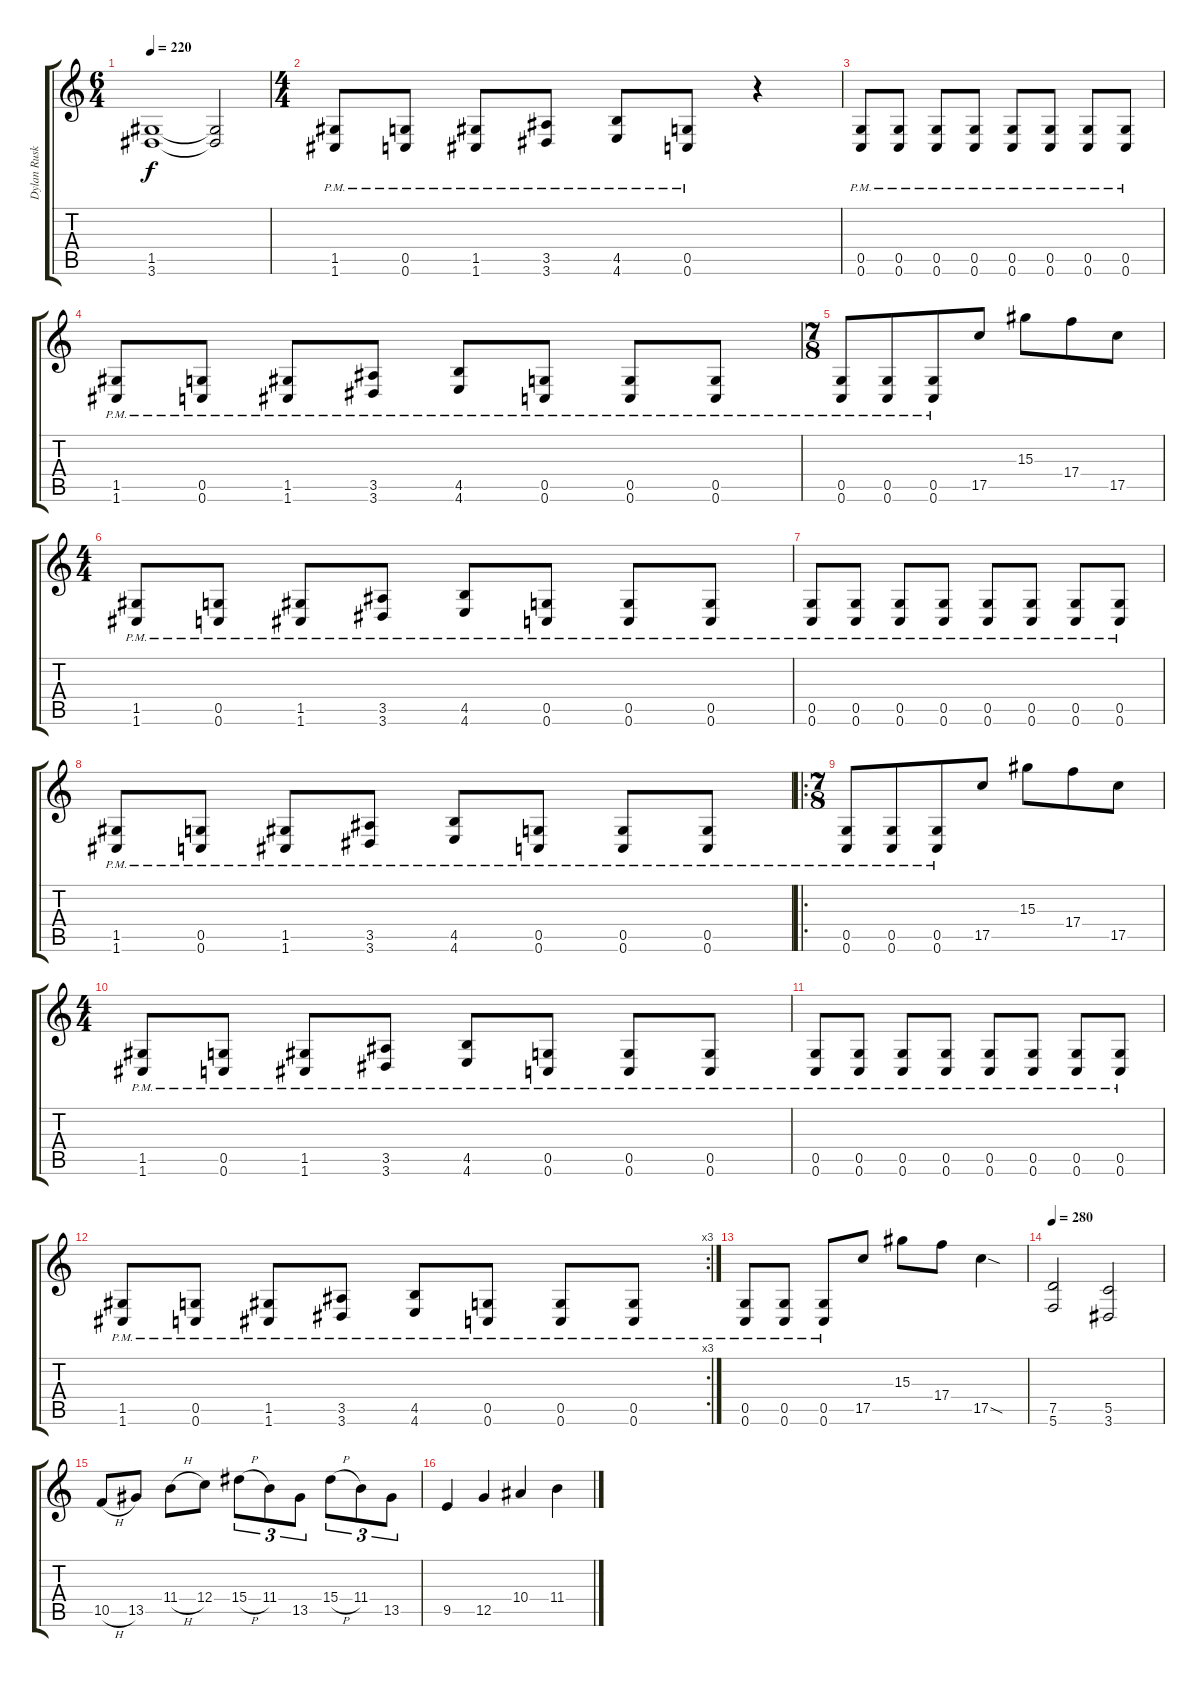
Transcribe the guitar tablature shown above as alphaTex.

\track ("Dylan Ruskin" "Dylan Rusk") {instrument distortionguitar}
\staff {score tabs}
\tuning (D4 A3 F3 C3 G2 C2) {hide}
\ts (6 4)
\tempo 220
\clef g2
\ks c
(1.5 3.6).1{dy f} (1.5{t} 3.6{t}).2 |
\ts (4 4)
(1.5{pm} 1.6{pm}).8 (0.5{pm} 0.6{pm}).8 (1.5{pm} 1.6{pm}).8 (3.5{pm} 3.6{pm}).8 (4.5{pm} 4.6{pm}).8 (0.5{pm} 0.6{pm}).8 r.4 |
(0.5{pm} 0.6{pm}).8 (0.5{pm} 0.6{pm}).8 (0.5{pm} 0.6{pm}).8 (0.5{pm} 0.6{pm}).8 (0.5{pm} 0.6{pm}).8 (0.5{pm} 0.6{pm}).8 (0.5{pm} 0.6{pm}).8 (0.5{pm} 0.6{pm}).8 |
(1.5{pm} 1.6{pm}).8 (0.5{pm} 0.6{pm}).8 (1.5{pm} 1.6{pm}).8 (3.5{pm} 3.6{pm}).8 (4.5{pm} 4.6{pm}).8 (0.5{pm} 0.6{pm}).8 (0.5{pm} 0.6{pm}).8 (0.5{pm} 0.6{pm}).8 |
\ts (7 8)
(0.5{pm} 0.6{pm}).8 (0.5{pm} 0.6{pm}).8 (0.5{pm} 0.6{pm}).8 17.5.8 15.3.8 17.4.8 17.5.8 |
\ts (4 4)
(1.5{pm} 1.6{pm}).8 (0.5{pm} 0.6{pm}).8 (1.5{pm} 1.6{pm}).8 (3.5{pm} 3.6{pm}).8 (4.5{pm} 4.6{pm}).8 (0.5{pm} 0.6{pm}).8 (0.5{pm} 0.6{pm}).8 (0.5{pm} 0.6{pm}).8 |
(0.5{pm} 0.6{pm}).8 (0.5{pm} 0.6{pm}).8 (0.5{pm} 0.6{pm}).8 (0.5{pm} 0.6{pm}).8 (0.5{pm} 0.6{pm}).8 (0.5{pm} 0.6{pm}).8 (0.5{pm} 0.6{pm}).8 (0.5{pm} 0.6{pm}).8 |
(1.5{pm} 1.6{pm}).8 (0.5{pm} 0.6{pm}).8 (1.5{pm} 1.6{pm}).8 (3.5{pm} 3.6{pm}).8 (4.5{pm} 4.6{pm}).8 (0.5{pm} 0.6{pm}).8 (0.5{pm} 0.6{pm}).8 (0.5{pm} 0.6{pm}).8 |
\ro
\ts (7 8)
(0.5{pm} 0.6{pm}).8 (0.5{pm} 0.6{pm}).8 (0.5{pm} 0.6{pm}).8 17.5.8 15.3.8 17.4.8 17.5.8 |
\ts (4 4)
(1.5{pm} 1.6{pm}).8 (0.5{pm} 0.6{pm}).8 (1.5{pm} 1.6{pm}).8 (3.5{pm} 3.6{pm}).8 (4.5{pm} 4.6{pm}).8 (0.5{pm} 0.6{pm}).8 (0.5{pm} 0.6{pm}).8 (0.5{pm} 0.6{pm}).8 |
(0.5{pm} 0.6{pm}).8 (0.5{pm} 0.6{pm}).8 (0.5{pm} 0.6{pm}).8 (0.5{pm} 0.6{pm}).8 (0.5{pm} 0.6{pm}).8 (0.5{pm} 0.6{pm}).8 (0.5{pm} 0.6{pm}).8 (0.5{pm} 0.6{pm}).8 |
\rc 3
(1.5{pm} 1.6{pm}).8 (0.5{pm} 0.6{pm}).8 (1.5{pm} 1.6{pm}).8 (3.5{pm} 3.6{pm}).8 (4.5{pm} 4.6{pm}).8 (0.5{pm} 0.6{pm}).8 (0.5{pm} 0.6{pm}).8 (0.5{pm} 0.6{pm}).8 |
(0.5{pm} 0.6{pm}).8 (0.5{pm} 0.6{pm}).8 (0.5{pm} 0.6{pm}).8 17.5.8 15.3.8 17.4.8 17.5{sod}.4 |
\tempo 280
(7.5 5.6).2 (5.5 3.6).2 |
10.5{h}.8 13.5.8 11.4{h}.8 12.4.8 15.4{h}.8{tu (3 2)} 11.4.8{tu (3 2)} 13.5.8{tu (3 2)} 15.4{h}.8{tu (3 2)} 11.4.8{tu (3 2)} 13.5.8{tu (3 2)} |
9.5.4 12.5.4 10.4.4 11.4.4
